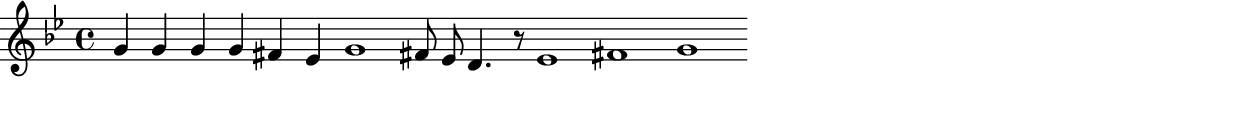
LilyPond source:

%% Generated by lilypond-book
%% Options: [exampleindent=10.16\mm,indent=0\mm,line-width=160\mm,paper-height=845.047\pt,paper-width=597.508\pt,papersize='(cons (* 597.508 pt) (* 845.047 pt)),quote]
\include "lilypond-book-preamble.ly"


% ****************************************************************
% Start cut-&-pastable-section
% ****************************************************************

#(ly:set-option 'eps-box-padding 3.000000)



\paper {
  #(set-paper-size '(cons (* 597.508 pt) (* 845.047 pt)))
  indent = 0\mm
  line-width = 160\mm
  % offset the left padding, also add 1mm as lilypond creates cropped
  % images with a little space on the right
  line-width = #(- line-width (* mm  3.000000) (* mm 1))
  line-width = 160\mm - 2.0 * 10.16\mm
  % offset the left padding, also add 1mm as lilypond creates cropped
  % images with a little space on the right
  line-width = #(- line-width (* mm  3.000000) (* mm 1))
}

\layout {
  
}




% ****************************************************************
% ly snippet:
% ****************************************************************
\sourcefilename "snippets/arabic-improvisation.ly"
\sourcefileline 0
%% DO NOT EDIT this file manually; it was automatically
%% generated from the LilyPond Wiki
%% (https://wiki.lilypond.community).
%%
%% Make any changes in the Wiki itself, or in
%% `Documentation/snippets/new/`, then run
%% `scripts/auxiliar/makelsr.pl`.
%%
%% This file is in the public domain.

\version "2.24.0"

\header {
%% Translation of GIT committish: a8a85e19654e46d725563e6deba44083ef137a2c
  texidocja = "
一時的なタクシームや即興部分のために、@c
拍子記号の省略や、@code{\\cadenzaOn} の使用が可能です。@c
小節線が省かれることで臨時記号が一度しか表示されなくなるるため、@c
臨時記号の付加スタイルを調整する必要があるかもしれません。@c
以下は、ヒジャーズの即興に使用される例を示しています。
"
  doctitleja = "アラブ音楽の即興"

%% Translation of GIT committish: 2f3474d9af596d677ed5b7ce720ae4d0954a6b51
  texidocit = "
Per improvvisazioni o @emph{taqasim} a tempo libero, si può omettere l'indicazione
di tempo e usare @code{\\cadenzaOn}.  Può essere necessaria la modifica
dello stile delle alterazioni, perché l'assenza delle stanghette farà
sì che l'alterazione sia contrassegnata una volta sola.  Ecco un esempio
di quello che potrebbe essere l'inizio di un'improvvisazione @emph{hijaz}:

"
  doctitleit = "Improvvisazione araba"

%% Translation of GIT committish: de1e42ce512f3690387cdd065109bddff1b7bd6d
  texidocfr = "
Lorsque les improvisations ou @emph{taqasim} sont temporairement libres,
la métrique peut ne pas apparaître, auquel cas on utilisera un
@code{\\cadenzaOn}.  Les altérations accidentelles devront alors être
répétées en raison de l'absence de barre de mesure.  Voici comment
pourrait débuter une improvisation de @emph{hijaz}.
"

  doctitlefr = "Improvisation en musique arabe"

%% Translation of GIT committish: 4f16fa98fd258f08e64203c793028ea3e363b1c0
  texidoces = "
Para las improvisaciones o @emph{taqasim} que son libres durante
unos momentos, se puede omitir la indicación de compás y se puede
usar @code{\cadenzaOn}.  Podría ser necesario ajustar el estilo de
alteraciones accidentales, porque la ausencia de líneas divisorias
hará que la alteración aparezca una sola vez.  He aquí un ejemplo
de cómo podría ser el comienzo de una improvisación @emph{hijaz}:

"
  doctitlees = "Improvisación de música árabe"

%% Translation of GIT committish: 0a868be38a775ecb1ef935b079000cebbc64de40
  texidocde = "
Bei Improvisation oder @emph{taqasim}, die zeitlich frei gespielt
werden, kann die Taktart ausgelassen werden und @code{\cadenzaOn}
kann eingesetzt werden.  Es kann nötig sein, den Versetzungszeichenstil
anzupassen, weil sonst die Versetzungszeichen nur einmal ausgegeben
werden, da keine Taktlinien gesetzt sind.  Hier ein Beispiel, wie
der Beginn einer @emph{hijaz}-Improvisation aussehen könnte:

"

  doctitlede = "Arabische Improvisation"

%% Translation of GIT committish: 8ffecf6be17c6ec2ff87cf31873121a8cce29b09
  texidoceca = "
Per a les improvisacions o @emph{taqasim} que són lliures durant uns
moments, es pot ometre la indicació de compàs i es pot usar
@code{\cadenzaOn}.  Podria caldre ajustar l'estil d'alteracions
accidentals, perquè l'absència de línies divisòries farà que
l'alteració aparegui un sop cop.  Vet aquí un exemple de com podria
ser el començament d'una improvisació @emph{hijaz}:

"
  doctitleca = "Improvisació de música àrab"

  categories = "World music"

  texidoc = "
For improvisations or @emph{taqasim} which are temporarily free, the
time signature can be omitted and @code{\\cadenzaOn} can be used.
Adjusting the accidental style might be required, since the absence of
bar lines causes the accidental to be marked only once. Here is an
example of what could be the start of a @emph{hijaz} improvisation.
"

  doctitle = "Arabic improvisation"
} % begin verbatim


\include "arabic.ly"

\relative sol' {
  \key re \kurd
  \accidentalStyle forget
  \cadenzaOn
  sol4 sol sol sol fad mib sol1 fad8 mib re4. r8 mib1 fad sol
}



% ****************************************************************
% end ly snippet
% ****************************************************************
